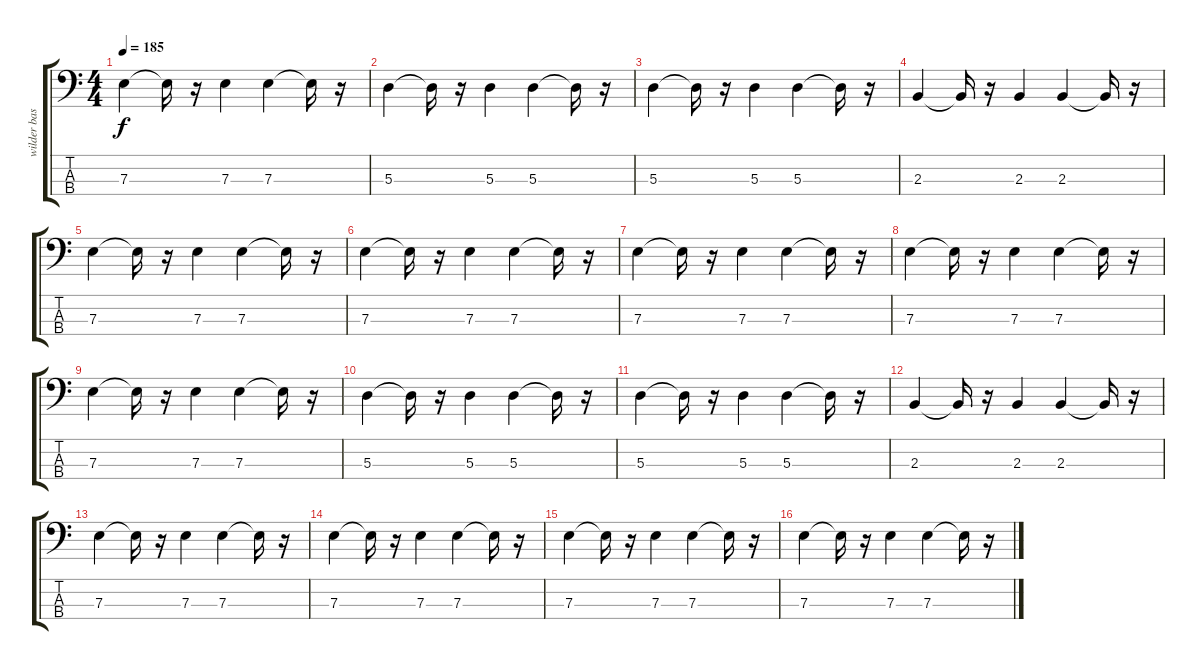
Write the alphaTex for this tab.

\track ("wilder bass" "wilder bas") {instrument electricbassfinger}
\staff {score tabs}
\tuning (G2 D2 A1 E1) {hide}
\ts (4 4)
\tempo 185
\clef f4
\ks c
7.3.4{dy f} 7.3{t}.16 r.16 7.3.4 7.3.4 7.3{t}.16 r.16 |
5.3.4 5.3{t}.16 r.16 5.3.4 5.3.4 5.3{t}.16 r.16 |
5.3.4 5.3{t}.16 r.16 5.3.4 5.3.4 5.3{t}.16 r.16 |
2.3.4 2.3{t}.16 r.16 2.3.4 2.3.4 2.3{t}.16 r.16 |
7.3.4 7.3{t}.16 r.16 7.3.4 7.3.4 7.3{t}.16 r.16 |
7.3.4 7.3{t}.16 r.16 7.3.4 7.3.4 7.3{t}.16 r.16 |
7.3.4 7.3{t}.16 r.16 7.3.4 7.3.4 7.3{t}.16 r.16 |
7.3.4 7.3{t}.16 r.16 7.3.4 7.3.4 7.3{t}.16 r.16 |
7.3.4 7.3{t}.16 r.16 7.3.4 7.3.4 7.3{t}.16 r.16 |
5.3.4 5.3{t}.16 r.16 5.3.4 5.3.4 5.3{t}.16 r.16 |
5.3.4 5.3{t}.16 r.16 5.3.4 5.3.4 5.3{t}.16 r.16 |
2.3.4 2.3{t}.16 r.16 2.3.4 2.3.4 2.3{t}.16 r.16 |
7.3.4 7.3{t}.16 r.16 7.3.4 7.3.4 7.3{t}.16 r.16 |
7.3.4 7.3{t}.16 r.16 7.3.4 7.3.4 7.3{t}.16 r.16 |
7.3.4 7.3{t}.16 r.16 7.3.4 7.3.4 7.3{t}.16 r.16 |
7.3.4 7.3{t}.16 r.16 7.3.4 7.3.4 7.3{t}.16 r.16
